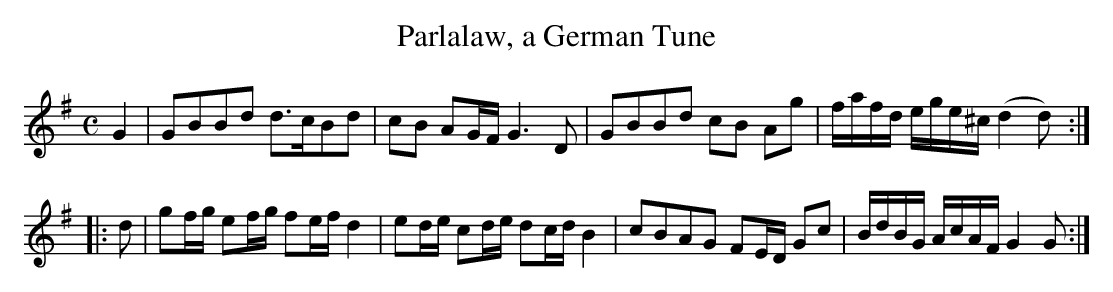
X:1
T:Parlalaw, a German Tune
M:C
K:G
G2|\
GBBd d>cBd| cB AG/F/ G3D|\
GBBd cB Ag| f/a/f/d/ e/g/e/^c/ (d2d):|
|:d|\
gf/g/ ef/g/ fe/f/d2| ed/e/ cd/e/ dc/d/B2|\
cBAG FE/D/ Gc| B/d/B/G/ A/c/A/F/ G2G:|
